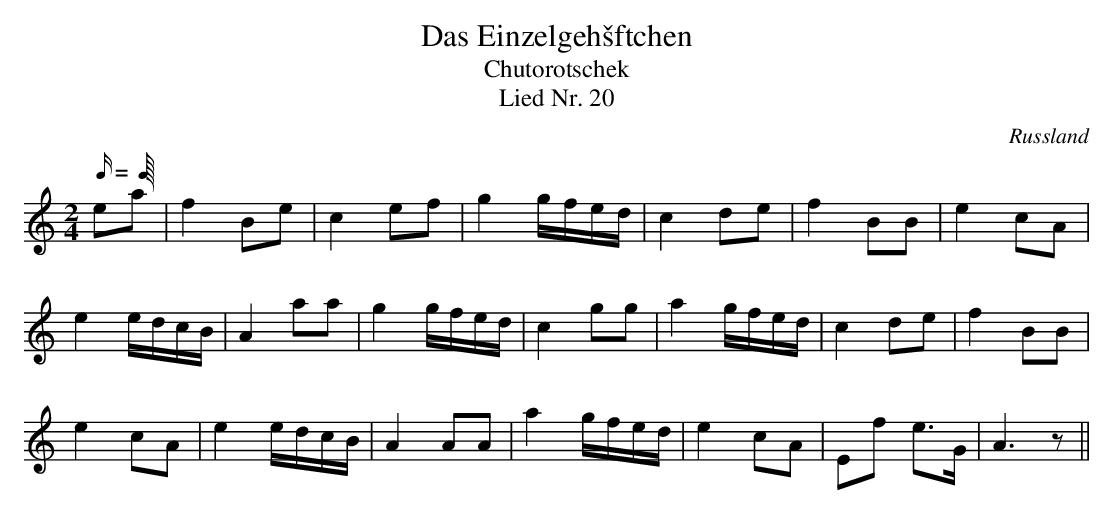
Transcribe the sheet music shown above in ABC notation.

X:1
T: Das Einzelgehšftchen
T:Chutorotschek
T:Lied Nr. 20
L:1/16
M:2/4
Q:C4=80
O:Russland
K:C
e2a2|f4B2e2|c4 e2f2|g4 gfed|c4 d2e2|f4 B2B2|e4 c2A2|
e4 edcB|A4 a2a2|g4 gfed|c4 g2g2|a4 gfed|c4 d2e2|f4 B2B2|
e4 c2A2|e4 edcB|A4 A2A2|a4 gfed|e4 c2A2|E2f2 e3G|A6 z2||
